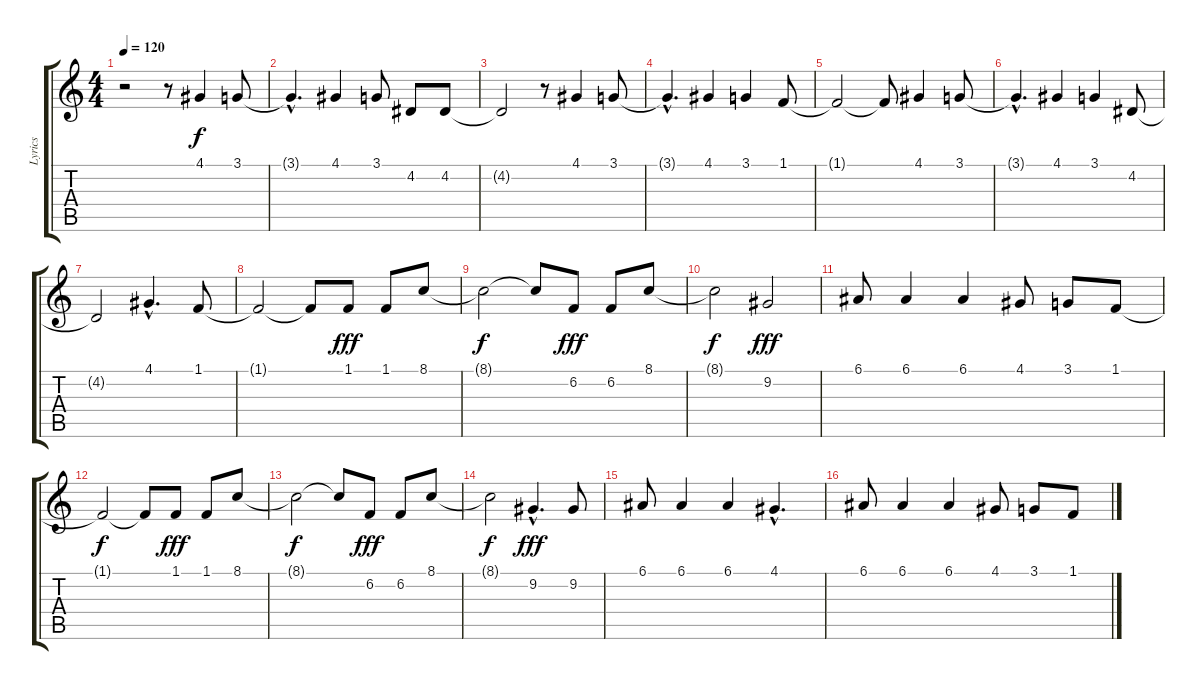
\track ("Lyrics" "Lyrics") {instrument lead2sawtooth}
\staff {score tabs}
\tuning (E4 B3 G3 D3 A2 E2) {hide}
\ts (4 4)
\tempo 120
\clef g2
\ks c
r.2{dy mf} r.8 4.1.4{dy f} 3.1.8 |
3.1{hac t}.4{d} 4.1.4 3.1.8 4.2.8 4.2.8 |
4.2{t}.2 r.8 4.1.4 3.1.8 |
3.1{hac t}.4{d} 4.1.4 3.1.4 1.1.8 |
1.1{t}.2 1.1{t}.8 4.1.4 3.1.8 |
3.1{hac t}.4{d} 4.1.4 3.1.4 4.2.8 |
4.2{t}.2 4.1{hac}.4{d} 1.1.8 |
1.1{t}.2 1.1{t}.8 1.1.8{dy fff} 1.1.8 8.1.8 |
8.1{t}.2{dy f} 8.1{t}.8 6.2.8{dy fff} 6.2.8 8.1.8 |
8.1{t}.2{dy f} 9.2.2{dy fff} |
6.1.8 6.1.4 6.1.4 4.1.8 3.1.8 1.1.8 |
1.1{t}.2{dy f} 1.1{t}.8 1.1.8{dy fff} 1.1.8 8.1.8 |
8.1{t}.2{dy f} 8.1{t}.8 6.2.8{dy fff} 6.2.8 8.1.8 |
8.1{t}.2{dy f} 9.2{hac}.4{d dy fff} 9.2.8 |
6.1.8 6.1.4 6.1.4 4.1{hac}.4{d} |
6.1.8 6.1.4 6.1.4 4.1.8 3.1.8 1.1.8
